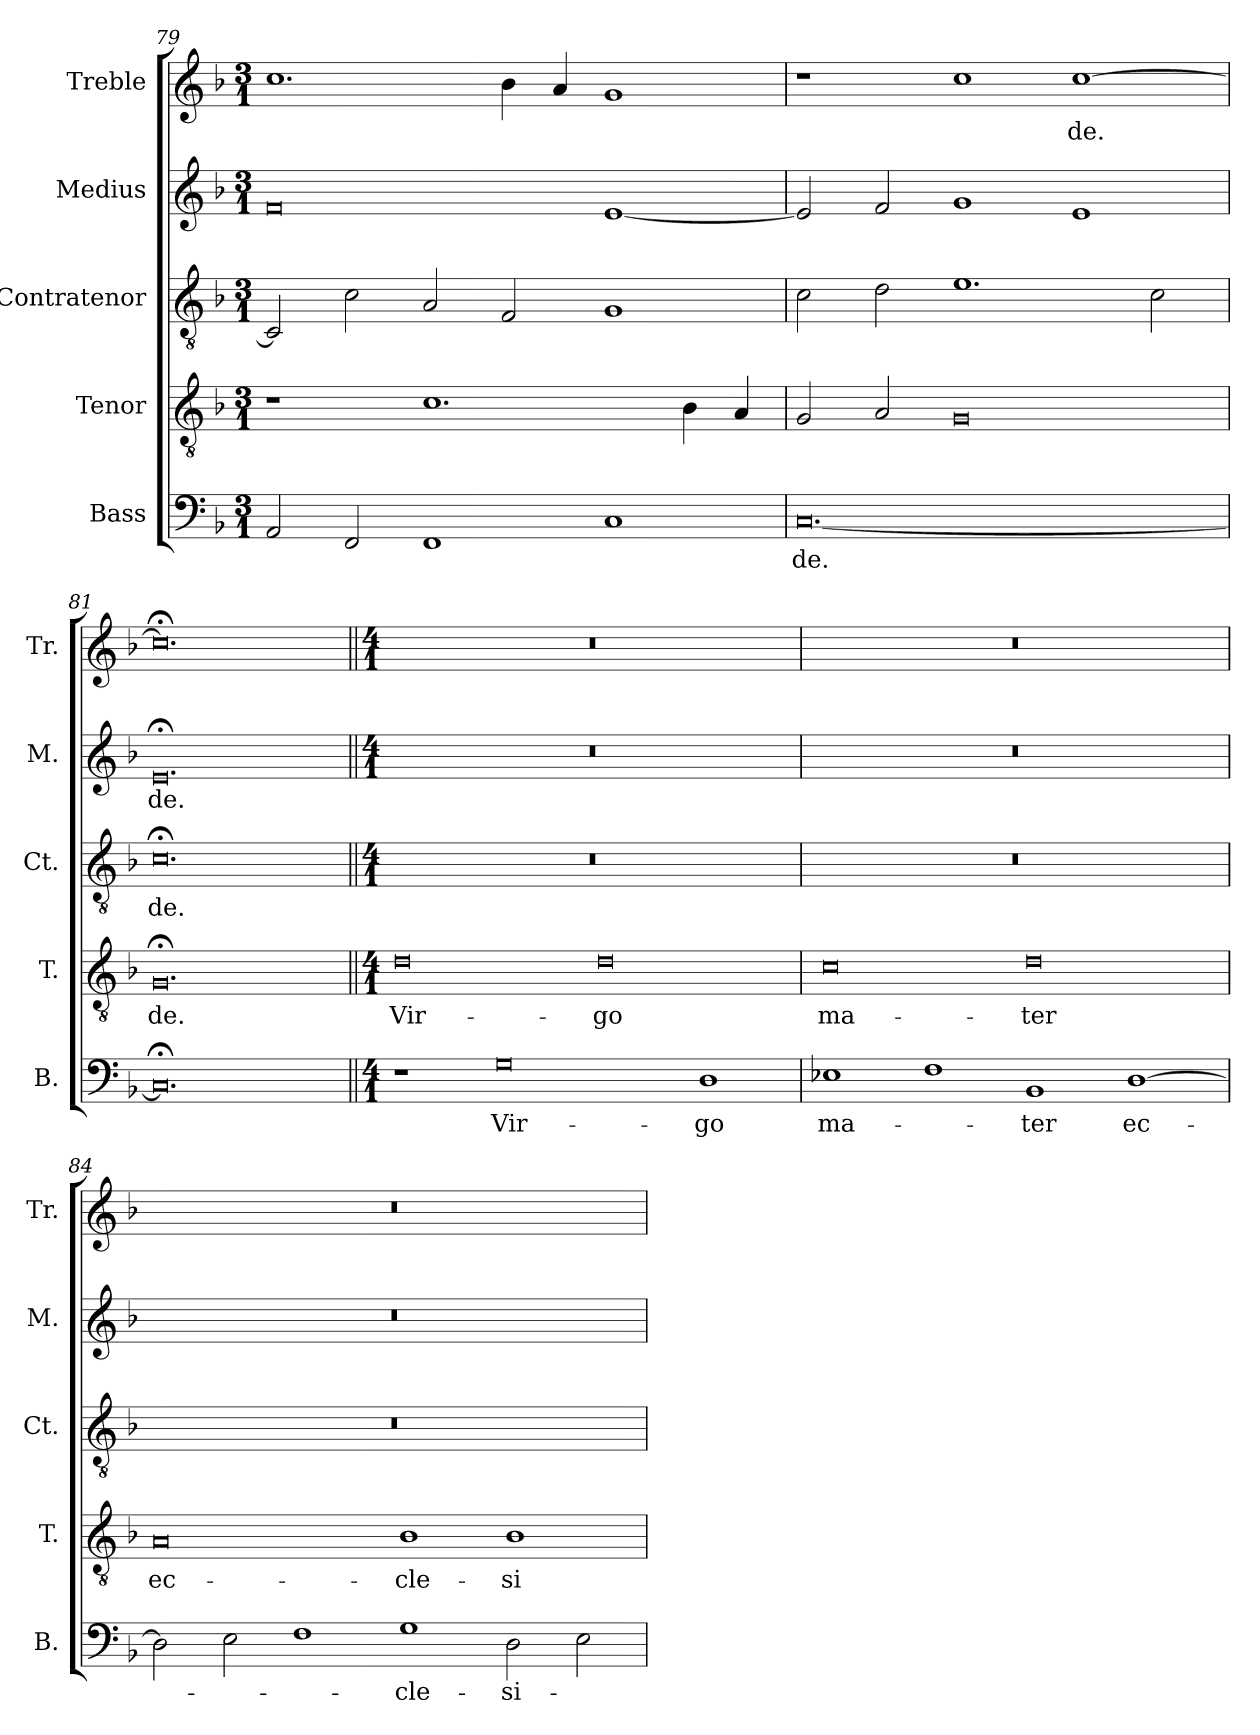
**kern	**text	**kern	**text	**kern	**text	**kern	**text	**kern	**text
*part5	*part5	*part4	*part4	*part3	*part3	*part2	*part2	*part1	*part1
*staff5	*staff5	*staff4	*staff4	*staff3	*staff3	*staff2	*staff2	*staff1	*staff1
*I"Bass	*	*I"Tenor	*	*I"Contratenor	*	*I"Medius	*	*I"Treble	*
*I'B.	*	*I'T.	*	*I'Ct.	*	*I'M.	*	*I'Tr.	*
!!LO:PB:g=z
*clefF4	*	*clefGv2	*	*clefGv2	*	*clefG2	*	*clefG2	*
*	*	*ITrd7c12	*	*ITrd7c12	*	*	*	*	*
*k[b-]	*	*k[b-]	*	*k[b-]	*	*k[b-]	*	*k[b-]	*
*d:	*	*d:	*	*d:	*	*d:	*	*d:	*
*M3/1	*	*M3/1	*	*M3/1	*	*M3/1	*	*M3/1	*
=79	=79	=79	=79	=79	=79	=79	=79	=79	=79
2AAi/	.	1r	.	2CCi/]	.	0fi	.	1.cci	.
2FFi/	.	.	.	2Ci\	.	.	.	.	.
1FFi	.	1.Ci	.	2AAi/	.	.	.	.	.
.	.	.	.	2FFi/	.	.	.	4b-i\	.
.	.	.	.	.	.	.	.	4ai/	.
1Ci	.	.	.	1GGi	.	[<1ei	.	1gi	.
.	.	4BB-i\	.	.	.	.	.	.	.
.	.	4AAi/	.	.	.	.	.	.	.
=80	=80	=80	=80	=80	=80	=80	=80	=80	=80
!	!LO:LY:b:color=#000000	!	!	!	!	!	!	!	!
[<0.Ci	-de.	2GGi/	.	2Ci\	.	2ei/]	.	1r	.
.	.	2AAi/	.	2Di\	.	2fi/	.	.	.
.	.	0GGi	.	1.Ei	.	1gi	.	1cci	.
!	!	!	!	!	!	!	!	!	!LO:LY:b:color=#000000
.	.	.	.	.	.	1ei	.	[>1cci	-de.
.	.	.	.	2Ci\	.	.	.	.	.
=81	=81	=81	=81	=81	=81	=81	=81	=81	=81
!	!	!	!LO:LY:b:color=#000000	!	!	!	!	!	!
!	!	!	!	!	!LO:LY:b:color=#000000	!	!	!	!
!	!	!	!	!	!	!	!LO:LY:b:color=#000000	!	!
0.C;i]	.	0.GG;i	-de.	0.C;i	-de.	0.e;i	-de.	0.cc;i]	.
!!LO:LB:g=z
=82||	=82||	=82||	=82||	=82||	=82||	=82||	=82||	=82||	=82||
*M4/1	*	*M4/1	*	*M4/1	*	*M4/1	*	*M4/1	*
!	!	!	!LO:LY:b:color=#000000	!LO:N:vis=1	!	!LO:N:vis=1	!	!LO:N:vis=1	!
1r	.	0Di	Vir-	00r	.	00r	.	00r	.
!	!LO:LY:b:color=#000000	!	!	!	!	!	!	!	!
0Gi	Vir-	.	.	.	.	.	.	.	.
!	!	!	!LO:LY:b:color=#000000	!	!	!	!	!	!
.	.	0Di	-go	.	.	.	.	.	.
!	!LO:LY:b:color=#000000	!	!	!	!	!	!	!	!
1Di	-go	.	.	.	.	.	.	.	.
=83	=83	=83	=83	=83	=83	=83	=83	=83	=83
!	!LO:LY:b:color=#000000	!	!	!	!	!	!	!	!
!	!	!	!LO:LY:b:color=#000000	!LO:N:vis=1	!	!LO:N:vis=1	!	!LO:N:vis=1	!
1E-Xi	ma-	0Ci	ma-	00r	.	00r	.	00r	.
1Fi	.	.	.	.	.	.	.	.	.
!	!LO:LY:b:color=#000000	!	!	!	!	!	!	!	!
!	!	!	!LO:LY:b:color=#000000	!	!	!	!	!	!
1BB-i	-ter	0Di	-ter	.	.	.	.	.	.
!	!LO:LY:b:color=#000000	!	!	!	!	!	!	!	!
[>1Di	ec-	.	.	.	.	.	.	.	.
=84	=84	=84	=84	=84	=84	=84	=84	=84	=84
!	!	!	!LO:LY:b:color=#000000	!LO:N:vis=1	!	!LO:N:vis=1	!	!LO:N:vis=1	!
2Di\]	.	0AAi	ec-	00r	.	00r	.	00r	.
2Ei\	.	.	.	.	.	.	.	.	.
1Fi	.	.	.	.	.	.	.	.	.
!	!LO:LY:b:color=#000000	!	!	!	!	!	!	!	!
!	!	!	!LO:LY:b:color=#000000	!	!	!	!	!	!
1Gi	-cle-	1BB-i	-cle-	.	.	.	.	.	.
!	!LO:LY:b:color=#000000	!	!	!	!	!	!	!	!
!	!	!	!LO:LY:b:color=#000000	!	!	!	!	!	!
2Di\	-si-	1BB-i	-si-	.	.	.	.	.	.
2Ei\	.	.	.	.	.	.	.	.	.
=	=	=	=	=	=	=	=	=	=
*-	*-	*-	*-	*-	*-	*-	*-	*-	*-
